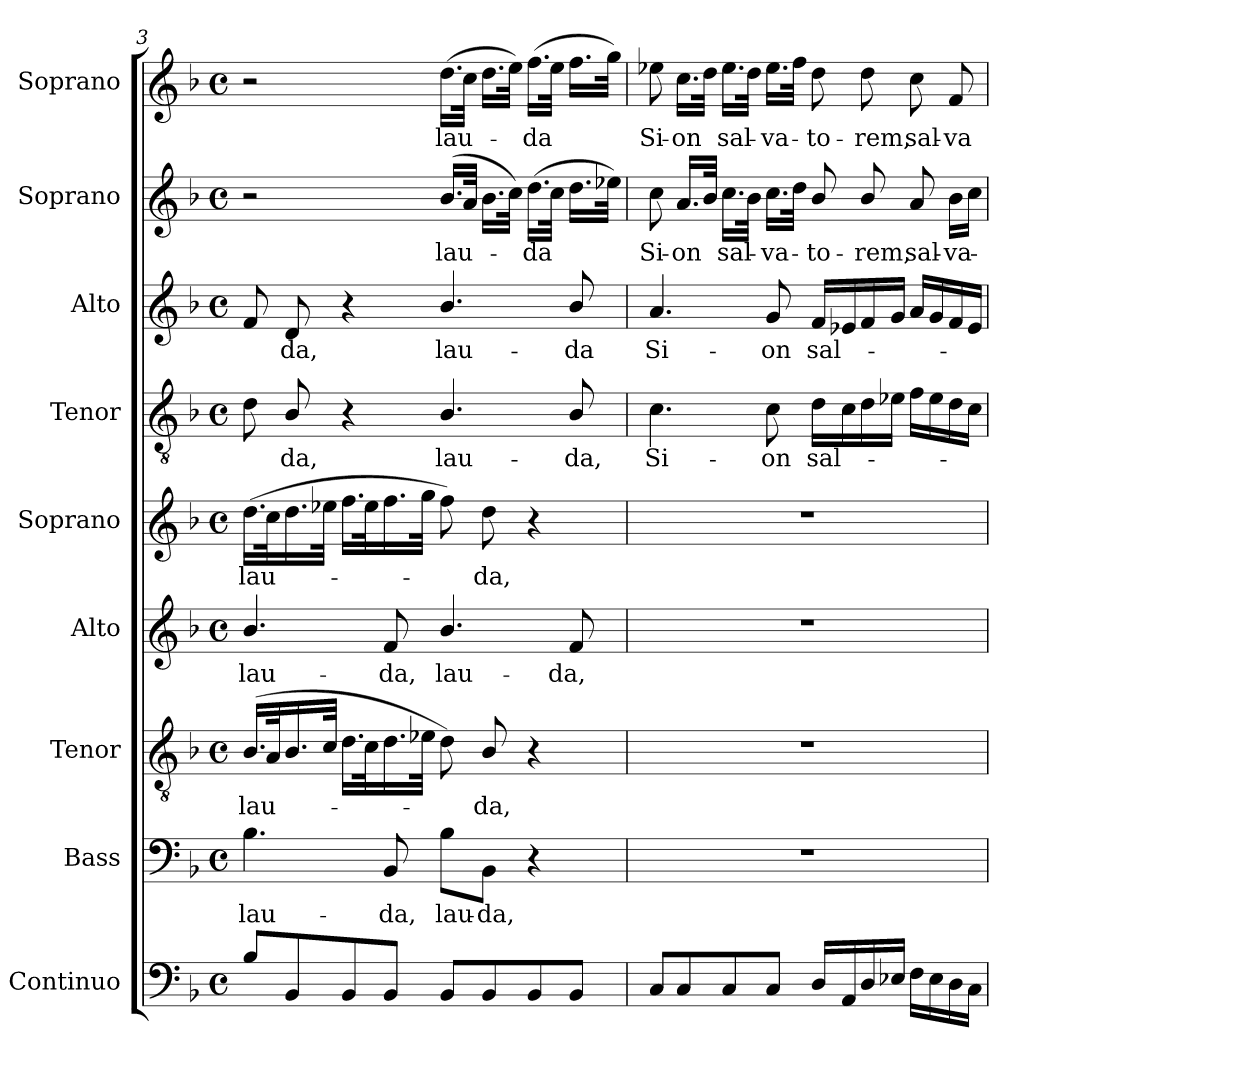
**kern	**kern	**text	**kern	**text	**kern	**text	**kern	**text	**kern	**text	**kern	**text	**kern	**text	**kern	**text
*part9	*part8	*part8	*part7	*part7	*part6	*part6	*part5	*part5	*part4	*part4	*part3	*part3	*part2	*part2	*part1	*part1
*staff9	*staff8	*staff8	*staff7	*staff7	*staff6	*staff6	*staff5	*staff5	*staff4	*staff4	*staff3	*staff3	*staff2	*staff2	*staff1	*staff1
*I"Continuo	*I"Bass	*	*I"Tenor	*	*I"Alto	*	*I"Soprano	*	*I"Tenor	*	*I"Alto	*	*I"Soprano	*	*I"Soprano	*
*I'Cont.	*I'B.	*	*I'T.	*	*I'A.	*	*I'S.	*	*I'T.	*	*I'A.	*	*I'S.	*	*I'S.	*
*clefF4	*clefF4	*	*clefGv2	*	*clefG2	*	*clefG2	*	*clefGv2	*	*clefG2	*	*clefG2	*	*clefG2	*
*	*	*	*ITrd7c12	*	*	*	*	*	*ITrd7c12	*	*	*	*	*	*	*
*k[b-]	*k[b-]	*	*k[b-]	*	*k[b-]	*	*k[b-]	*	*k[b-]	*	*k[b-]	*	*k[b-]	*	*k[b-]	*
*F:	*F:	*	*F:	*	*F:	*	*F:	*	*F:	*	*F:	*	*F:	*	*F:	*
*M4/4	*M4/4	*	*M4/4	*	*M4/4	*	*M4/4	*	*M4/4	*	*M4/4	*	*M4/4	*	*M4/4	*
*met(c)	*met(c)	*	*met(c)	*	*met(c)	*	*met(c)	*	*met(c)	*	*met(c)	*	*met(c)	*	*met(c)	*
=3	=3	=3	=3	=3	=3	=3	=3	=3	=3	=3	=3	=3	=3	=3	=3	=3
!	!	!LO:LY:b:color=#000000	!	!	!	!	!	!	!	!	!	!	!	!	!	!
!	!	!	!	!LO:LY:b:color=#000000	!	!	!	!	!	!	!	!	!	!	!	!
!	!	!	!	!	!	!LO:LY:b:color=#000000	!	!	!	!	!	!	!	!	!	!
!	!	!	!	!	!	!	!	!LO:LY:b:color=#000000	!	!	!	!	!	!	!	!
8B-i/L	4.B-i\	lau-	(16.BB-i/LL	lau-	4.b-i/	lau-	(16.ddi\LL	lau-	8Di\	.	8fi/	.	2r	.	2r	.
.	.	.	32AAi/k	.	.	.	32cci\k	.	.	.	.	.	.	.	.	.
!	!	!	!	!	!	!	!	!	!	!LO:LY:b:color=#000000	!	!	!	!	!	!
!	!	!	!	!	!	!	!	!	!	!	!	!LO:LY:b:color=#000000	!	!	!	!
8BB-i/	.	.	16.BB-i/	.	.	.	16.ddi\	.	8BB-i/	-da,	8di/	-da,	.	.	.	.
.	.	.	32Ci/JJk	.	.	.	32ee-i\JJk	.	.	.	.	.	.	.	.	.
8BB-i/	.	.	16.Di\LL	.	.	.	16.ffi\LL	.	4r	.	4r	.	.	.	.	.
.	.	.	32Ci\k	.	.	.	32ee-i\k	.	.	.	.	.	.	.	.	.
!	!	!LO:LY:b:color=#000000	!	!	!	!	!	!	!	!	!	!	!	!	!	!
!	!	!	!	!	!	!LO:LY:b:color=#000000	!	!	!	!	!	!	!	!	!	!
8BB-i/J	8BB-i/	-da,	16.Di\	.	8fi/	-da,	16.ffi\	.	.	.	.	.	.	.	.	.
.	.	.	32E-Xi\JJk	.	.	.	32ggi\JJk	.	.	.	.	.	.	.	.	.
!	!	!LO:LY:b:color=#000000	!	!	!	!	!	!	!	!	!	!	!	!	!	!
!	!	!	!	!	!	!LO:LY:b:color=#000000	!	!	!	!	!	!	!	!	!	!
!	!	!	!	!	!	!	!	!	!	!LO:LY:b:color=#000000	!	!	!	!	!	!
!	!	!	!	!	!	!	!	!	!	!	!	!LO:LY:b:color=#000000	!	!	!	!
!	!	!	!	!	!	!	!	!	!	!	!	!	!	!LO:LY:b:color=#000000	!	!
!	!	!	!	!	!	!	!	!	!	!	!	!	!	!	!	!LO:LY:b:color=#000000
8BB-i/L	8B-i\L	lau-	8Di\)	.	4.b-i/	lau-	8ffi\)	.	4.BB-i/	lau-	4.b-i/	lau-	(16.b-i/LL	lau-	(16.ddi\LL	lau-
.	.	.	.	.	.	.	.	.	.	.	.	.	32ai/JJk	.	32cci\JJk	.
!	!	!LO:LY:b:color=#000000	!	!	!	!	!	!	!	!	!	!	!	!	!	!
!	!	!	!	!LO:LY:b:color=#000000	!	!	!	!	!	!	!	!	!	!	!	!
!	!	!	!	!	!	!	!	!LO:LY:b:color=#000000	!	!	!	!	!	!	!	!
8BB-i/	8BB-i\J	-da,	8BB-i/	-da,	.	.	8ddi\	-da,	.	.	.	.	16.b-i\LL	.	16.ddi\LL	.
.	.	.	.	.	.	.	.	.	.	.	.	.	32cci\JJk)	.	32eei\JJk)	.
!	!	!	!	!	!	!	!	!	!	!	!	!	!	!LO:LY:b:color=#000000	!	!
!	!	!	!	!	!	!	!	!	!	!	!	!	!	!	!	!LO:LY:b:color=#000000
8BB-i/	4r	.	4r	.	.	.	4r	.	.	.	.	.	(16.ddi\LL	-da	(16.ffi\LL	-da
.	.	.	.	.	.	.	.	.	.	.	.	.	32cci\JJk	.	32eei\JJk	.
!	!	!	!	!	!	!LO:LY:b:color=#000000	!	!	!	!	!	!	!	!	!	!
!	!	!	!	!	!	!	!	!	!	!LO:LY:b:color=#000000	!	!	!	!	!	!
!	!	!	!	!	!	!	!	!	!	!	!	!LO:LY:b:color=#000000	!	!	!	!
8BB-i/J	.	.	.	.	8fi/	-da,	.	.	8BB-i/	-da,	8b-i/	-da	16.ddi\LL	.	16.ffi\LL	.
.	.	.	.	.	.	.	.	.	.	.	.	.	32ee-Xi\JJk)	.	32ggi\JJk)	.
!!LO:PB:g=z
=4	=4	=4	=4	=4	=4	=4	=4	=4	=4	=4	=4	=4	=4	=4	=4	=4
!	!	!	!	!	!	!	!	!	!	!LO:LY:b:color=#000000	!	!	!	!	!	!
!	!	!	!	!	!	!	!	!	!	!	!	!LO:LY:b:color=#000000	!	!	!	!
!	!	!	!	!	!	!	!	!	!	!	!	!	!	!LO:LY:b:color=#000000	!	!
!	!	!	!	!	!	!	!	!	!	!	!	!	!	!	!	!LO:LY:b:color=#000000
8Ci/L	1r	.	1r	.	1r	.	1r	.	4.Ci\	Si-	4.ai/	Si-	8cci\	Si-	8ee-Xi\	Si-
!	!	!	!	!	!	!	!	!	!	!	!	!	!	!LO:LY:b:color=#000000	!	!
!	!	!	!	!	!	!	!	!	!	!	!	!	!	!	!	!LO:LY:b:color=#000000
8Ci/	.	.	.	.	.	.	.	.	.	.	.	.	16.ai/LL	-on	16.cci\LL	-on
.	.	.	.	.	.	.	.	.	.	.	.	.	32b-i/JJk	.	32ddi\JJk	.
!	!	!	!	!	!	!	!	!	!	!	!	!	!	!LO:LY:b:color=#000000	!	!
!	!	!	!	!	!	!	!	!	!	!	!	!	!	!	!	!LO:LY:b:color=#000000
8Ci/	.	.	.	.	.	.	.	.	.	.	.	.	16.cci\LL	sal-	16.ee-i\LL	sal-
.	.	.	.	.	.	.	.	.	.	.	.	.	32b-i\JJk	.	32ddi\JJk	.
!	!	!	!	!	!	!	!	!	!	!LO:LY:b:color=#000000	!	!	!	!	!	!
!	!	!	!	!	!	!	!	!	!	!	!	!LO:LY:b:color=#000000	!	!	!	!
!	!	!	!	!	!	!	!	!	!	!	!	!	!	!LO:LY:b:color=#000000	!	!
!	!	!	!	!	!	!	!	!	!	!	!	!	!	!	!	!LO:LY:b:color=#000000
8Ci/J	.	.	.	.	.	.	.	.	8Ci\	-on	8gi/	-on	16.cci\LL	-va-	16.ee-i\LL	-va-
.	.	.	.	.	.	.	.	.	.	.	.	.	32ddi\JJk	.	32ffi\JJk	.
!	!	!	!	!	!	!	!	!	!	!LO:LY:b:color=#000000	!	!	!	!	!	!
!	!	!	!	!	!	!	!	!	!	!	!	!LO:LY:b:color=#000000	!	!	!	!
!	!	!	!	!	!	!	!	!	!	!	!	!	!	!LO:LY:b:color=#000000	!	!
!	!	!	!	!	!	!	!	!	!	!	!	!	!	!	!	!LO:LY:b:color=#000000
16Di/LL	.	.	.	.	.	.	.	.	16Di\LL	sal-	16fi/LL	sal-	8b-i/	-to-	8ddi\	-to-
16AAi/	.	.	.	.	.	.	.	.	16Ci\	.	16e-i/	.	.	.	.	.
!	!	!	!	!	!	!	!	!	!	!	!	!	!	!LO:LY:b:color=#000000	!	!
!	!	!	!	!	!	!	!	!	!	!	!	!	!	!	!	!LO:LY:b:color=#000000
16Di/	.	.	.	.	.	.	.	.	16Di\	.	16fi/	.	8b-i/	-rem,	8ddi\	-rem,
16E-i/JJ	.	.	.	.	.	.	.	.	16E-i\JJ	.	16gi/JJ	.	.	.	.	.
!	!	!	!	!	!	!	!	!	!	!	!	!	!	!LO:LY:b:color=#000000	!	!
!	!	!	!	!	!	!	!	!	!	!	!	!	!	!	!	!LO:LY:b:color=#000000
16Fi\LL	.	.	.	.	.	.	.	.	16Fi\LL	.	16ai/LL	.	8ai/	sal-	8cci\	sal-
16E-i\	.	.	.	.	.	.	.	.	16E-i\	.	16gi/	.	.	.	.	.
!	!	!	!	!	!	!	!	!	!	!	!	!	!	!LO:LY:b:color=#000000	!	!
!	!	!	!	!	!	!	!	!	!	!	!	!	!	!	!	!LO:LY:b:color=#000000
16Di\	.	.	.	.	.	.	.	.	16Di\	.	16fi/	.	16b-i\LL	-va-	8fi/	-va-
16Ci\JJ	.	.	.	.	.	.	.	.	16Ci\JJ	.	16e-i/JJ	.	16cci\JJ	.	.	.
=	=	=	=	=	=	=	=	=	=	=	=	=	=	=	=	=
*-	*-	*-	*-	*-	*-	*-	*-	*-	*-	*-	*-	*-	*-	*-	*-	*-
